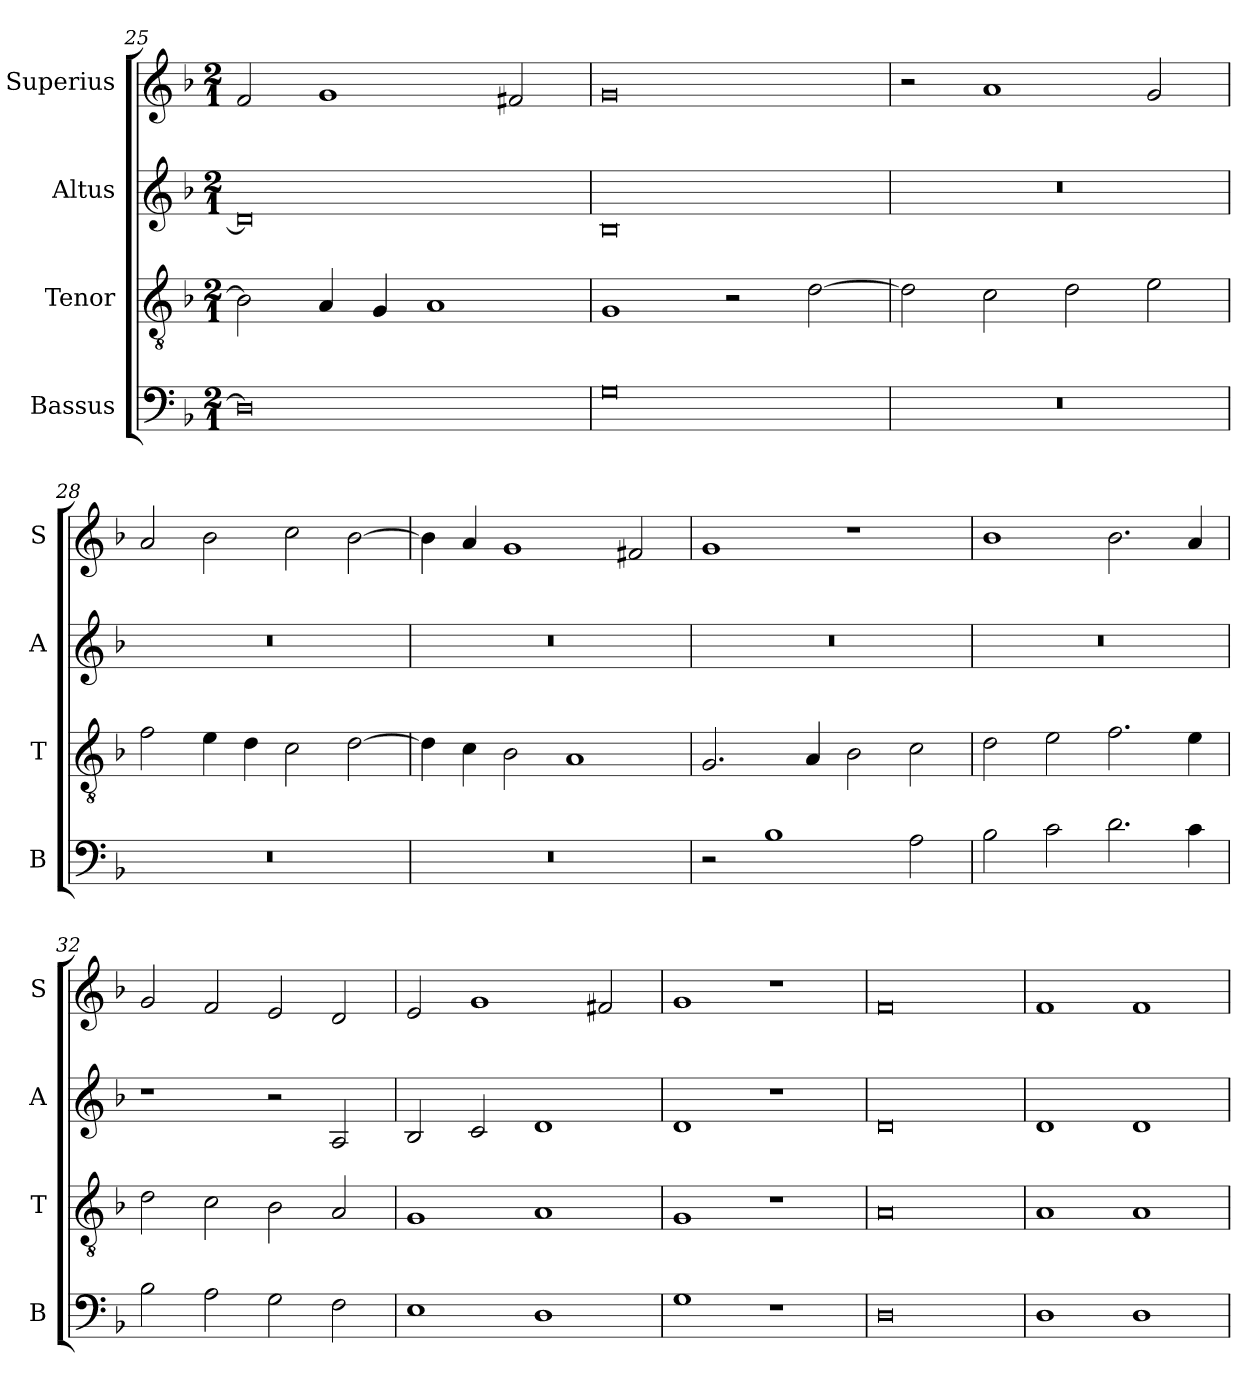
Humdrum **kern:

**kern	**kern	**kern	**kern
*part4	*part3	*part2	*part1
*staff4	*staff3	*staff2	*staff1
*I"Bassus	*I"Tenor	*I"Altus	*I"Superius
*I'B	*I'T	*I'A	*I'S
*clefF4	*clefGv2	*clefG2	*clefG2
*k[b-]	*k[b-]	*k[b-]	*k[b-]
*F:	*F:	*F:	*F:
*M2/1	*M2/1	*M2/1	*M2/1
=25	=25	=25	=25
0D]	2B-]	0d]	2f
.	4A	.	1g
.	4G	.	.
.	1A	.	.
.	.	.	2f#X
=26	=26	=26	=26
0G	1G	0B-	0g
.	2r	.	.
.	[2d	.	.
=27	=27	=27	=27
0r	2d]	0r	2r
.	2c	.	1a
.	2d	.	.
.	2e	.	2g
=28	=28	=28	=28
0r	2f	0r	2a
.	4e	.	2b-
.	4d	.	.
.	2c	.	2cc
.	[2d	.	[2b-
=29	=29	=29	=29
0r	4d]	0r	4b-]
.	4c	.	4a
.	2B-	.	1g
.	1A	.	.
.	.	.	2f#X
=30	=30	=30	=30
2r	2.G	0r	1g
1B-	.	.	.
.	4A	.	.
.	2B-	.	1r
2A	2c	.	.
=31	=31	=31	=31
2B-	2d	0r	1b-
2c	2e	.	.
2.d	2.f	.	2.b-
4c	4e	.	4a
=32	=32	=32	=32
2B-	2d	1r	2g
2A	2c	.	2f
2G	2B-	2r	2e
2F	2A	2A	2d
=33	=33	=33	=33
1E	1G	2B-	2e
.	.	2c	1g
1D	1A	1d	.
.	.	.	2f#X
=34	=34	=34	=34
1G	1G	1d	1g
1r	1r	1r	1r
=35	=35	=35	=35
0D	0A	0d	0f
=36	=36	=36	=36
1D	1A	1d	1f
1D	1A	1d	1f
=	=	=	=
*-	*-	*-	*-
